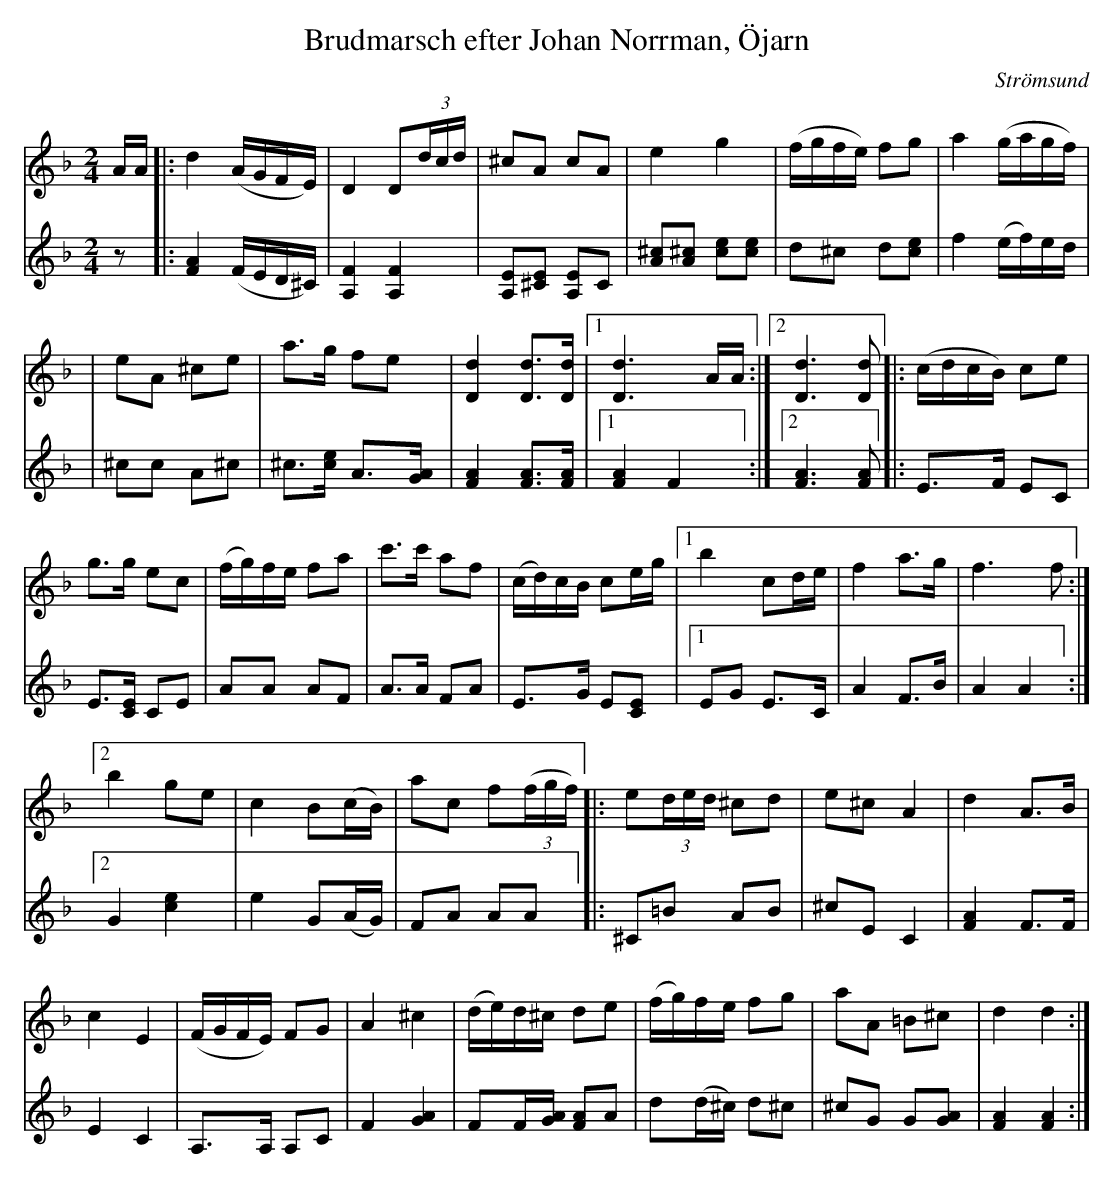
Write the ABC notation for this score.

X:1
T:Brudmarsch efter Johan Norrman, Öjarn
O:Strömsund
M:2/4
K:Fmaj
V:1
AA|:d4 (AGFE) | D4 D2(3dcd | ^c2A2 c2A2 | e4 g4 | (fgfe) f2g2 | a4 (gagf) |
| e2A2 ^c2e2 | a3g f2e2 | [Dd]4 [Dd]3[Dd] |1 [Dd]6 AA :|2 [Dd]6 [Dd]2  |: (cdcB) c2e2 |
g3g e2c2 | (fg)fe f2a2 | c'3c' a2f2 | (cd)cB c2eg |1 b4 c2de | f4 a3g | f6 f2 :|2
b4 g2e2 | c4 B2(cB) | a2c2 f2(3(fgf) |: e2(3ded ^c2d2 | e2^c2 A4 | d4 A3B |
c4 E4 | (FGFE) F2G2 | A4 ^c4 | (de)d^c d2e2 | (fg)fe f2g2 | a2A2 =B2^c2 | d4 d4 :|
V:2
z2|:[FA]4 (FED^C) | [FA,]4 [FA,]4 | [EA,]2[E^C]2 [EA,]2C2 | [^cA]2[^cA]2 [ec]2[ec]2 | d2^c2 d2[ec]2 | f4 (ef)ed |
| ^c2c2 A2^c2 | ^c3[ec] A3[AG] | [AF]4 [AF]3[AF] |1 [AF]4 F4 :|2 [AF]6 [AF]2  |: E3F E2C2 |
E3[EC] C2E2 | A2A2 A2F2 | A3A F2A2 | E3G E2[EC]2 |1 E2G2 E3C | A4 F3B | A4 A4:|2
G4 [ce]4 | e4 G2(AG) | F2A2 A2A2 |: ^C2=B2 A2B2 | ^c2E2 C4 | [AF]4 F3F |
E4 C4 | A,3A, A,2C2 | F4 [GA]4 | F2F[GA] [FA]2A2 | d2(d^c) d2^c2 | ^c2G2 G2[GA]2 | [FA]4 [FA]4 :|
